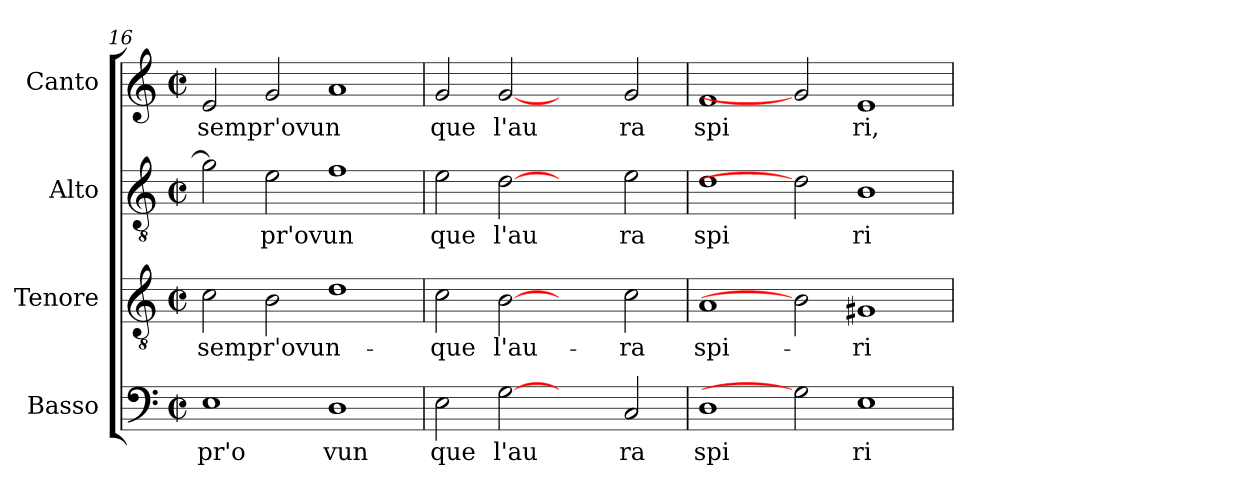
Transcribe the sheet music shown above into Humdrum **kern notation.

**kern	**text	**kern	**text	**kern	**text	**kern	**text
*part4	*part4	*part3	*part3	*part2	*part2	*part1	*part1
*staff4	*staff4	*staff3	*staff3	*staff2	*staff2	*staff1	*staff1
*I"Basso	*	*I"Tenore	*	*I"Alto	*	*I"Canto	*
*clefF4	*	*clefGv2	*	*clefGv2	*	*clefG2	*
*M2/2	*	*M2/2	*	*M2/2	*	*M2/2	*
*met(c|)	*	*met(c|)	*	*met(c|)	*	*met(c|)	*
=16	=16	=16	=16	=16	=16	=16	=16
!	!LO:LY:b:cj	!	!LO:LY:b	!	!	!	!LO:LY:b
1E	pr'o	2c\	sempr'ovun-	2g\]	.	2e/	sempr'ovun
!	!	!	!	!	!LO:LY:b	!	!
.	.	2B\	.	2e\	pr'ovun	2g/	.
!	!LO:LY:b:cj	!	!	!	!	!	!
1D	vun	1d	.	1f	.	1a	.
=17	=17	=17	=17	=17	=17	=17	=17
!	!LO:LY:b:cj	!	!LO:LY:b:cj	!	!LO:LY:b:cj	!	!LO:LY:b:cj
2E\	que	2c\	-que	2e\	que	2g/	que
!	!LO:LY:b:cj	!	!LO:LY:b:cj	!	!LO:LY:b:cj	!	!LO:LY:b:cj
[2G	l'au	[2B	l'au-	[2d	l'au	[2g	l'au
2ryy	.	2ryy	.	2ryy	.	2ryy	.
!	!LO:LY:b:cj	!	!LO:LY:b:cj	!	!LO:LY:b:cj	!	!LO:LY:b:cj
2C/	ra	2c\	-ra	2e\	ra	2g/	ra
=18	=18	=18	=18	=18	=18	=18	=18
!	!LO:LY:b:cj	!	!LO:LY:b:cj	!	!LO:LY:b:cj	!	!LO:LY:b:cj
1D	spi	1A	spi-	1d	spi	1f	spi
2G]	.	2B]	.	2d]	.	2g]	.
!	!LO:LY:b:cj	!	!LO:LY:b:cj	!	!LO:LY:b:cj	!	!LO:LY:b:cj
1E	ri	1G#X	-ri	1B	ri	1e	ri,
=	=	=	=	=	=	=	=
*-	*-	*-	*-	*-	*-	*-	*-
